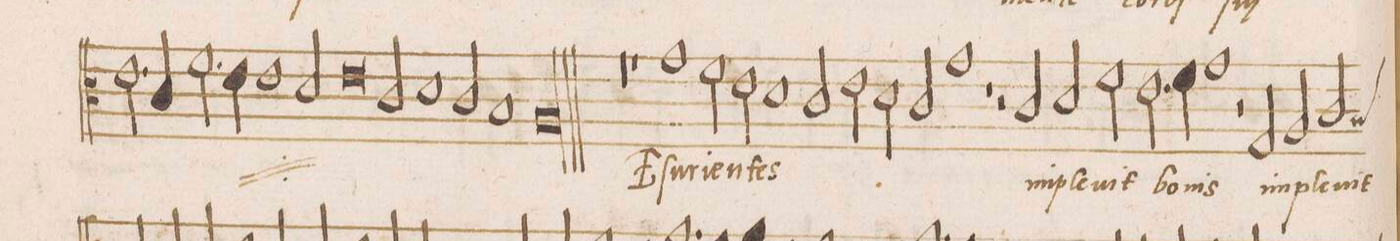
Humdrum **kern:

**kern	**text
*I"ALTVS	*
*clefC3	*
*k[]	*
*met(C|)	*
*M2/1	*
2.e\	men-
=108	=108
4c/	-te
2.f\	cor-
4e\	.
1e	-dis
=109	=109
2d/	su-
0e	-i
=110	=110
*	*ij
2c/	cor-
1d	.
=111	=111
2c/	-dis
1B	su-
=112	=112
0A	-i
*	*Xij
=113||	=113||
*M2/1	*
*met(C|)	*
0r	.
=114	=114
1r	.
1g	E-
=115	=115
2f\	-ſu-
2e\	-ri-
1d	-en-
=116	=116
2c/	-tes
2e\	.
2d\	.
2c/	.
=117	=117
1g	.
1r	.
=118	=118
2r	.
2c/	im-
2d/	-ple-
2f\	-vit
=119	=119
2.e\	bo-
4f\	.
1g	-nis
=120	=120
2r	.
2G/	im-
2A/	-ple-
*custos:b	*
2c/	-vit
=121	=121
*-	*-
